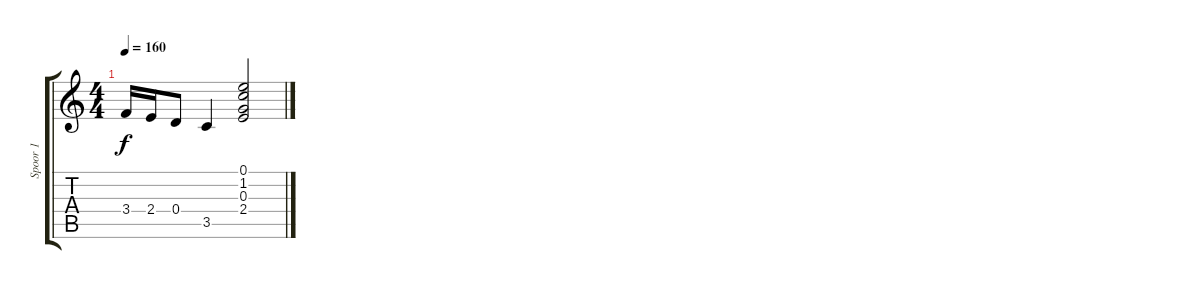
\track ("Spoor 1" "Spoor 1") {instrument electricguitarmuted}
\staff {score tabs}
\tuning (E4 B3 G3 D3 A2 E2) {hide}
\ts (4 4)
\tempo 160
\clef g2
\ks c
3.4.16{dy f} 2.4.16 0.4.8 3.5.4 (0.1 1.2 0.3 2.4).2
